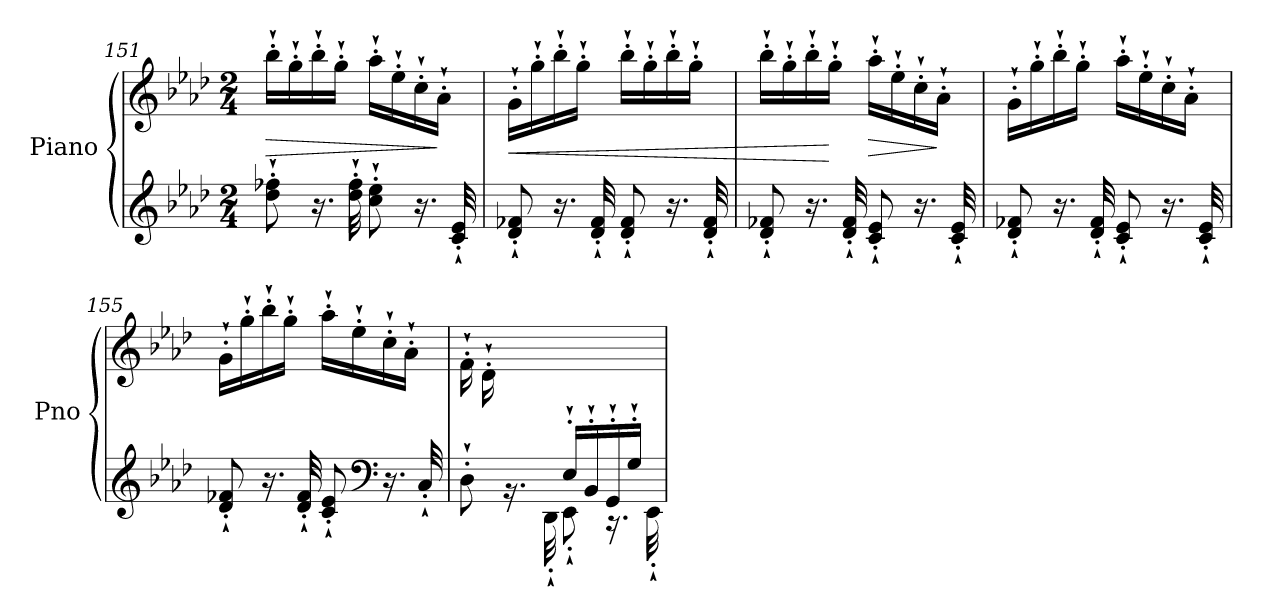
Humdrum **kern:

**kern	**kern	**dynam
*part1	*part1	*part1
*staff2	*staff1	*staff1/2
*I"Piano	*	*
*I'Pno	*	*
*clefG2	*clefG2	*
*k[b-e-a-d-]	*k[b-e-a-d-]	*
*M2/4	*M2/4	*
=151	=151	=151
!	!	!LO:HP:b
8dd-\'` 8ff-X\'`	16bb-'`\LL	>
.	16gg'`\	.
16.r	16bb-'`\	.
.	16gg'`\JJ	.
32dd-\'` 32ff-\'`	.	.
8cc\'` 8ee-\'`	16aa-'`\LL	.
.	16ee-'`\	.
16.r	16cc'`\	.
.	16a-'`\JJ	]
32c/'` 32e-/'`	.	.
!!LO:LB:g=z
=152	=152	=152
!	!	!LO:HP:b
8d-/'` 8f-X/'`	16g'`\LL	<
.	16gg'`\	.
16.r	16bb-'`\	.
.	16gg'`\JJ	.
32d-/'` 32f-/'`	.	.
8d-/'` 8f-/'`	16bb-'`\LL	.
.	16gg'`\	.
16.r	16bb-'`\	.
.	16gg'`\JJ	.
32d-/'` 32f-/'`	.	.
!!LO:LB:g=z
=153	=153	=153
8d-/'` 8f-X/'`	16bb-'`\LL	.
.	16gg'`\	.
16.r	16bb-'`\	.
.	16gg'`\JJ	[
32d-/'` 32f-/'`	.	.
!	!	!LO:HP:b
8c/'` 8e-/'`	16aa-'`\LL	>
.	16ee-'`\	.
16.r	16cc'`\	.
.	16a-'`\JJ	]
32c/'` 32e-/'`	.	.
=154	=154	=154
8d-/'` 8f-X/'`	16g'`\LL	.
.	16gg'`\	.
16.r	16bb-'`\	.
.	16gg'`\JJ	.
32d-/'` 32f-/'`	.	.
8c/'` 8e-/'`	16aa-'`\LL	.
.	16ee-'`\	.
16.r	16cc'`\	.
.	16a-'`\JJ	.
32c/'` 32e-/'`	.	.
=155	=155	=155
8d-/'` 8f-X/'`	16g'`\LL	.
.	16gg'`\	.
16.r	16bb-'`\	.
.	16gg'`\JJ	.
32d-/'` 32f-/'`	.	.
8c/'` 8e-/'`	16aa-'`\LL	.
.	16ee-'`\	.
*clefF4	*	*
16.r	16cc'`\	.
.	16a-'`\JJ	.
32C'`/	.	.
=156	=156	=156
*^	*	*
!	!	!	!LO:DY:b
8ryy	8D-'`\	16f'`\LL	other-dynamics
.	.	16d-'`\	.
16A-'`/	16.rBB	4.ryy	.
16F'`/JJ	.	.	.
.	32DD-'`\	.	.
16E-'`/LL	8EE-'`\	.	.
16BB-'`/	.	.	.
16GG'`/	16.rCC	.	.
16G'`/JJ	.	.	.
.	32EE-'`\	.	.
*v	*v	*	*
=	=	=
*-	*-	*-
